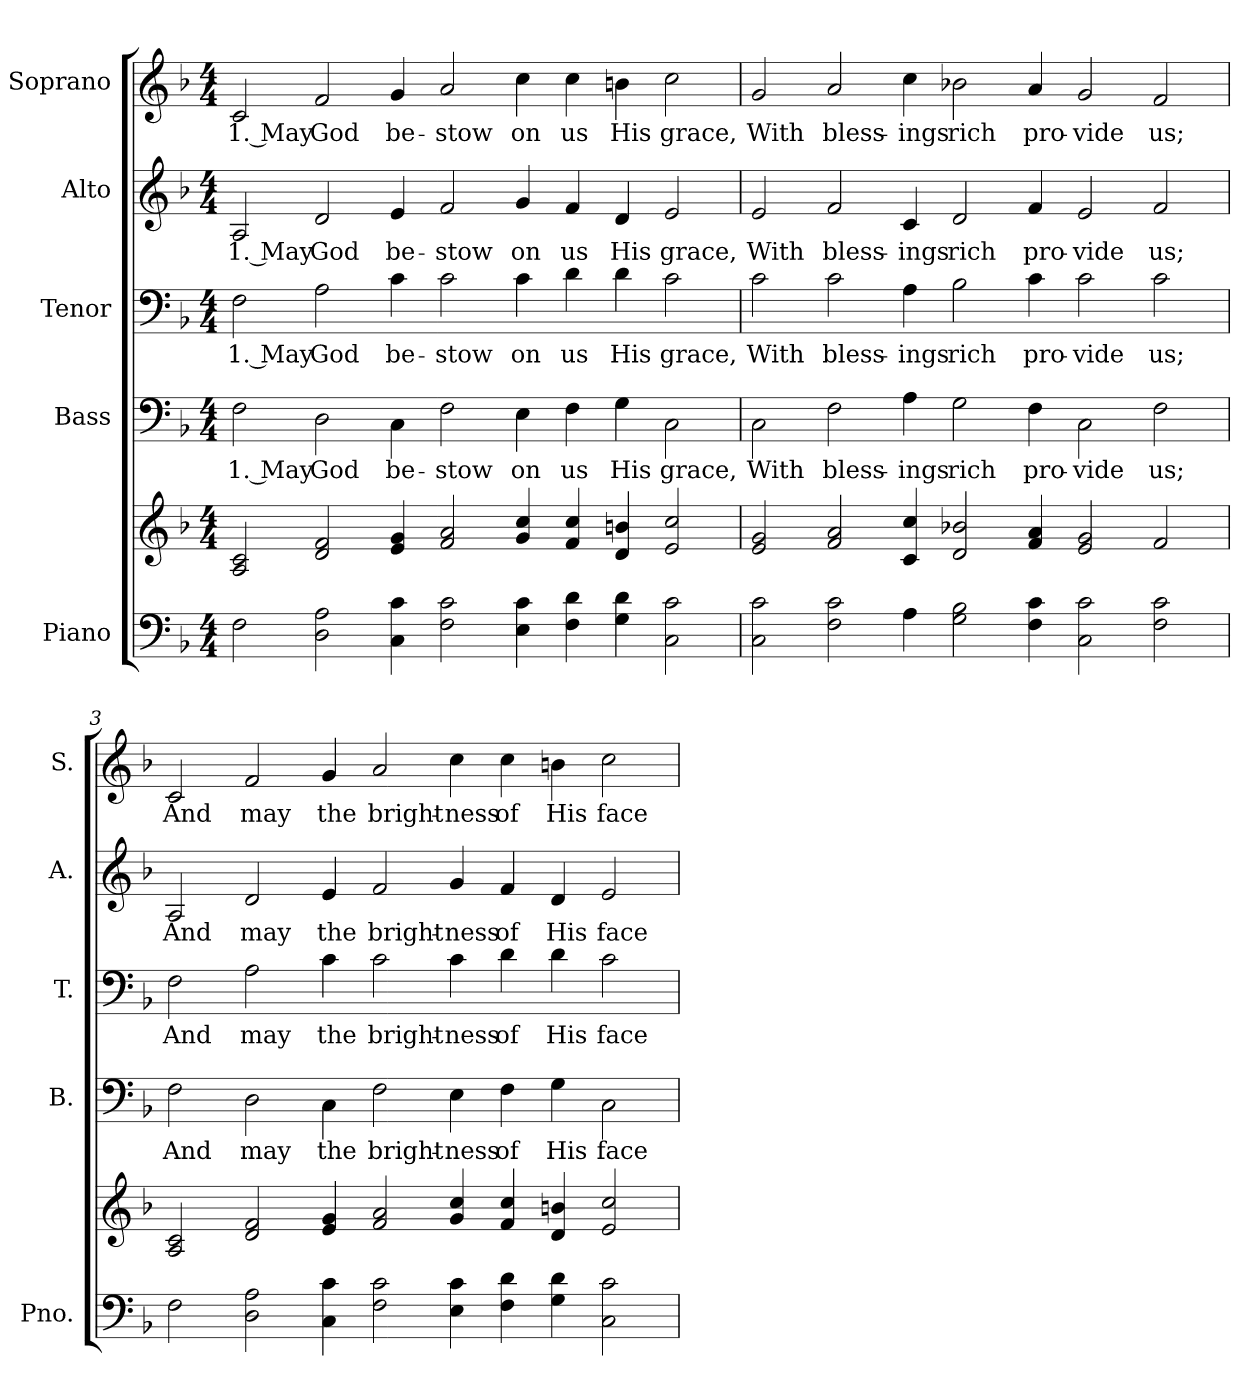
**kern	**kern	**kern	**text	**kern	**text	**kern	**text	**kern	**text
*part5	*part5	*part4	*part4	*part3	*part3	*part2	*part2	*part1	*part1
*staff6	*staff5	*staff4	*staff4	*staff3	*staff3	*staff2	*staff2	*staff1	*staff1
*I"Piano	*	*I"Bass	*	*I"Tenor	*	*I"Alto	*	*I"Soprano	*
*I'Pno.	*	*I'B.	*	*I'T.	*	*I'A.	*	*I'S.	*
!!LO:PB:g=z
*clefF4	*clefG2	*clefF4	*	*clefF4	*	*clefG2	*	*clefG2	*
*k[b-]	*k[b-]	*k[b-]	*	*k[b-]	*	*k[b-]	*	*k[b-]	*
*F:	*F:	*F:	*	*F:	*	*F:	*	*F:	*
*M4/4	*M4/4	*M4/4	*	*M4/4	*	*M4/4	*	*M4/4	*
*MM200	*MM200	*MM200	*	*MM200	*	*MM200	*	*MM200	*
=1	=1	=1	=1	=1	=1	=1	=1	=1	=1
!	!	!	!LO:LY:b:color=#000000	!	!	!	!	!	!
!	!	!	!	!	!LO:LY:b:color=#000000	!	!	!	!
!	!	!	!	!	!	!	!LO:LY:b:color=#000000	!	!
!	!	!	!	!	!	!	!	!	!LO:LY:b:color=#000000
2Fi\	2Ai/ 2ci	2Fi\	1. May	2Fi\	1. May	2Ai/	1. May	2ci/	1. May
!	!	!	!LO:LY:b:color=#000000	!	!	!	!	!	!
!	!	!	!	!	!LO:LY:b:color=#000000	!	!	!	!
!	!	!	!	!	!	!	!LO:LY:b:color=#000000	!	!
!	!	!	!	!	!	!	!	!	!LO:LY:b:color=#000000
2Di\ 2Ai	2di/ 2fi	2Di\	God	2Ai\	God	2di/	God	2fi/	God
!	!	!	!LO:LY:b:color=#000000	!	!	!	!	!	!
!	!	!	!	!	!LO:LY:b:color=#000000	!	!	!	!
!	!	!	!	!	!	!	!LO:LY:b:color=#000000	!	!
!	!	!	!	!	!	!	!	!	!LO:LY:b:color=#000000
4Ci\ 4ci	4ei/ 4gi	4Ci\	be-	4ci\	be-	4ei/	be-	4gi/	be-
!	!	!	!LO:LY:b:color=#000000	!	!	!	!	!	!
!	!	!	!	!	!LO:LY:b:color=#000000	!	!	!	!
!	!	!	!	!	!	!	!LO:LY:b:color=#000000	!	!
!	!	!	!	!	!	!	!	!	!LO:LY:b:color=#000000
2Fi\ 2ci	2fi/ 2ai	2Fi\	-stow	2ci\	-stow	2fi/	-stow	2ai/	-stow
!	!	!	!LO:LY:b:color=#000000	!	!	!	!	!	!
!	!	!	!	!	!LO:LY:b:color=#000000	!	!	!	!
!	!	!	!	!	!	!	!LO:LY:b:color=#000000	!	!
!	!	!	!	!	!	!	!	!	!LO:LY:b:color=#000000
4Ei\ 4ci	4gi/ 4cci	4Ei\	on	4ci\	on	4gi/	on	4cci\	on
!	!	!	!LO:LY:b:color=#000000	!	!	!	!	!	!
!	!	!	!	!	!LO:LY:b:color=#000000	!	!	!	!
!	!	!	!	!	!	!	!LO:LY:b:color=#000000	!	!
!	!	!	!	!	!	!	!	!	!LO:LY:b:color=#000000
4Fi\ 4di	4fi/ 4cci	4Fi\	us	4di\	us	4fi/	us	4cci\	us
!	!	!	!LO:LY:b:color=#000000	!	!	!	!	!	!
!	!	!	!	!	!LO:LY:b:color=#000000	!	!	!	!
!	!	!	!	!	!	!	!LO:LY:b:color=#000000	!	!
!	!	!	!	!	!	!	!	!	!LO:LY:b:color=#000000
4Gi\ 4di	4di/ 4bni	4Gi\	His	4di\	His	4di/	His	4bni\	His
!	!	!	!LO:LY:b:color=#000000	!	!	!	!	!	!
!	!	!	!	!	!LO:LY:b:color=#000000	!	!	!	!
!	!	!	!	!	!	!	!LO:LY:b:color=#000000	!	!
!	!	!	!	!	!	!	!	!	!LO:LY:b:color=#000000
2Ci\ 2ci	2ei/ 2cci	2Ci\	grace,	2ci\	grace,	2ei/	grace,	2cci\	grace,
!!LO:PB:g=z
=2	=2	=2	=2	=2	=2	=2	=2	=2	=2
!	!	!	!LO:LY:b:color=#000000	!	!	!	!	!	!
!	!	!	!	!	!LO:LY:b:color=#000000	!	!	!	!
!	!	!	!	!	!	!	!LO:LY:b:color=#000000	!	!
!	!	!	!	!	!	!	!	!	!LO:LY:b:color=#000000
2Ci\ 2ci	2ei/ 2gi	2Ci\	With	2ci\	With	2ei/	With	2gi/	With
!	!	!	!LO:LY:b:color=#000000	!	!	!	!	!	!
!	!	!	!	!	!LO:LY:b:color=#000000	!	!	!	!
!	!	!	!	!	!	!	!LO:LY:b:color=#000000	!	!
!	!	!	!	!	!	!	!	!	!LO:LY:b:color=#000000
2Fi\ 2ci	2fi/ 2ai	2Fi\	bless-	2ci\	bless-	2fi/	bless-	2ai/	bless-
!	!	!	!LO:LY:b:color=#000000	!	!	!	!	!	!
!	!	!	!	!	!LO:LY:b:color=#000000	!	!	!	!
!	!	!	!	!	!	!	!LO:LY:b:color=#000000	!	!
!	!	!	!	!	!	!	!	!	!LO:LY:b:color=#000000
4Ai\	4ci/ 4cci	4Ai\	-ings	4Ai\	-ings	4ci/	-ings	4cci\	-ings
!	!	!	!LO:LY:b:color=#000000	!	!	!	!	!	!
!	!	!	!	!	!LO:LY:b:color=#000000	!	!	!	!
!	!	!	!	!	!	!	!LO:LY:b:color=#000000	!	!
!	!	!	!	!	!	!	!	!	!LO:LY:b:color=#000000
2Gi\ 2B-i	2di/ 2b-Xi	2Gi\	rich	2B-i\	rich	2di/	rich	2b-Xi\	rich
!	!	!	!LO:LY:b:color=#000000	!	!	!	!	!	!
!	!	!	!	!	!LO:LY:b:color=#000000	!	!	!	!
!	!	!	!	!	!	!	!LO:LY:b:color=#000000	!	!
!	!	!	!	!	!	!	!	!	!LO:LY:b:color=#000000
4Fi\ 4ci	4fi/ 4ai	4Fi\	pro-	4ci\	pro-	4fi/	pro-	4ai/	pro-
!	!	!	!LO:LY:b:color=#000000	!	!	!	!	!	!
!	!	!	!	!	!LO:LY:b:color=#000000	!	!	!	!
!	!	!	!	!	!	!	!LO:LY:b:color=#000000	!	!
!	!	!	!	!	!	!	!	!	!LO:LY:b:color=#000000
2Ci\ 2ci	2ei/ 2gi	2Ci\	-vide	2ci\	-vide	2ei/	-vide	2gi/	-vide
!	!	!	!LO:LY:b:color=#000000	!	!	!	!	!	!
!	!	!	!	!	!LO:LY:b:color=#000000	!	!	!	!
!	!	!	!	!	!	!	!LO:LY:b:color=#000000	!	!
!	!	!	!	!	!	!	!	!	!LO:LY:b:color=#000000
2Fi\ 2ci	2fi/	2Fi\	us;	2ci\	us;	2fi/	us;	2fi/	us;
!!LO:PB:g=z
=3	=3	=3	=3	=3	=3	=3	=3	=3	=3
!	!	!	!LO:LY:b:color=#000000	!	!	!	!	!	!
!	!	!	!	!	!LO:LY:b:color=#000000	!	!	!	!
!	!	!	!	!	!	!	!LO:LY:b:color=#000000	!	!
!	!	!	!	!	!	!	!	!	!LO:LY:b:color=#000000
2Fi\	2Ai/ 2ci	2Fi\	And	2Fi\	And	2Ai/	And	2ci/	And
!	!	!	!LO:LY:b:color=#000000	!	!	!	!	!	!
!	!	!	!	!	!LO:LY:b:color=#000000	!	!	!	!
!	!	!	!	!	!	!	!LO:LY:b:color=#000000	!	!
!	!	!	!	!	!	!	!	!	!LO:LY:b:color=#000000
2Di\ 2Ai	2di/ 2fi	2Di\	may	2Ai\	may	2di/	may	2fi/	may
!	!	!	!LO:LY:b:color=#000000	!	!	!	!	!	!
!	!	!	!	!	!LO:LY:b:color=#000000	!	!	!	!
!	!	!	!	!	!	!	!LO:LY:b:color=#000000	!	!
!	!	!	!	!	!	!	!	!	!LO:LY:b:color=#000000
4Ci\ 4ci	4ei/ 4gi	4Ci\	the	4ci\	the	4ei/	the	4gi/	the
!	!	!	!LO:LY:b:color=#000000	!	!	!	!	!	!
!	!	!	!	!	!LO:LY:b:color=#000000	!	!	!	!
!	!	!	!	!	!	!	!LO:LY:b:color=#000000	!	!
!	!	!	!	!	!	!	!	!	!LO:LY:b:color=#000000
2Fi\ 2ci	2fi/ 2ai	2Fi\	bright-	2ci\	bright-	2fi/	bright-	2ai/	bright-
!	!	!	!LO:LY:b:color=#000000	!	!	!	!	!	!
!	!	!	!	!	!LO:LY:b:color=#000000	!	!	!	!
!	!	!	!	!	!	!	!LO:LY:b:color=#000000	!	!
!	!	!	!	!	!	!	!	!	!LO:LY:b:color=#000000
4Ei\ 4ci	4gi/ 4cci	4Ei\	-ness	4ci\	-ness	4gi/	-ness	4cci\	-ness
!	!	!	!LO:LY:b:color=#000000	!	!	!	!	!	!
!	!	!	!	!	!LO:LY:b:color=#000000	!	!	!	!
!	!	!	!	!	!	!	!LO:LY:b:color=#000000	!	!
!	!	!	!	!	!	!	!	!	!LO:LY:b:color=#000000
4Fi\ 4di	4fi/ 4cci	4Fi\	of	4di\	of	4fi/	of	4cci\	of
!	!	!	!LO:LY:b:color=#000000	!	!	!	!	!	!
!	!	!	!	!	!LO:LY:b:color=#000000	!	!	!	!
!	!	!	!	!	!	!	!LO:LY:b:color=#000000	!	!
!	!	!	!	!	!	!	!	!	!LO:LY:b:color=#000000
4Gi\ 4di	4di/ 4bni	4Gi\	His	4di\	His	4di/	His	4bni\	His
!	!	!	!LO:LY:b:color=#000000	!	!	!	!	!	!
!	!	!	!	!	!LO:LY:b:color=#000000	!	!	!	!
!	!	!	!	!	!	!	!LO:LY:b:color=#000000	!	!
!	!	!	!	!	!	!	!	!	!LO:LY:b:color=#000000
2Ci\ 2ci	2ei/ 2cci	2Ci\	face	2ci\	face	2ei/	face	2cci\	face
=	=	=	=	=	=	=	=	=	=
*-	*-	*-	*-	*-	*-	*-	*-	*-	*-
